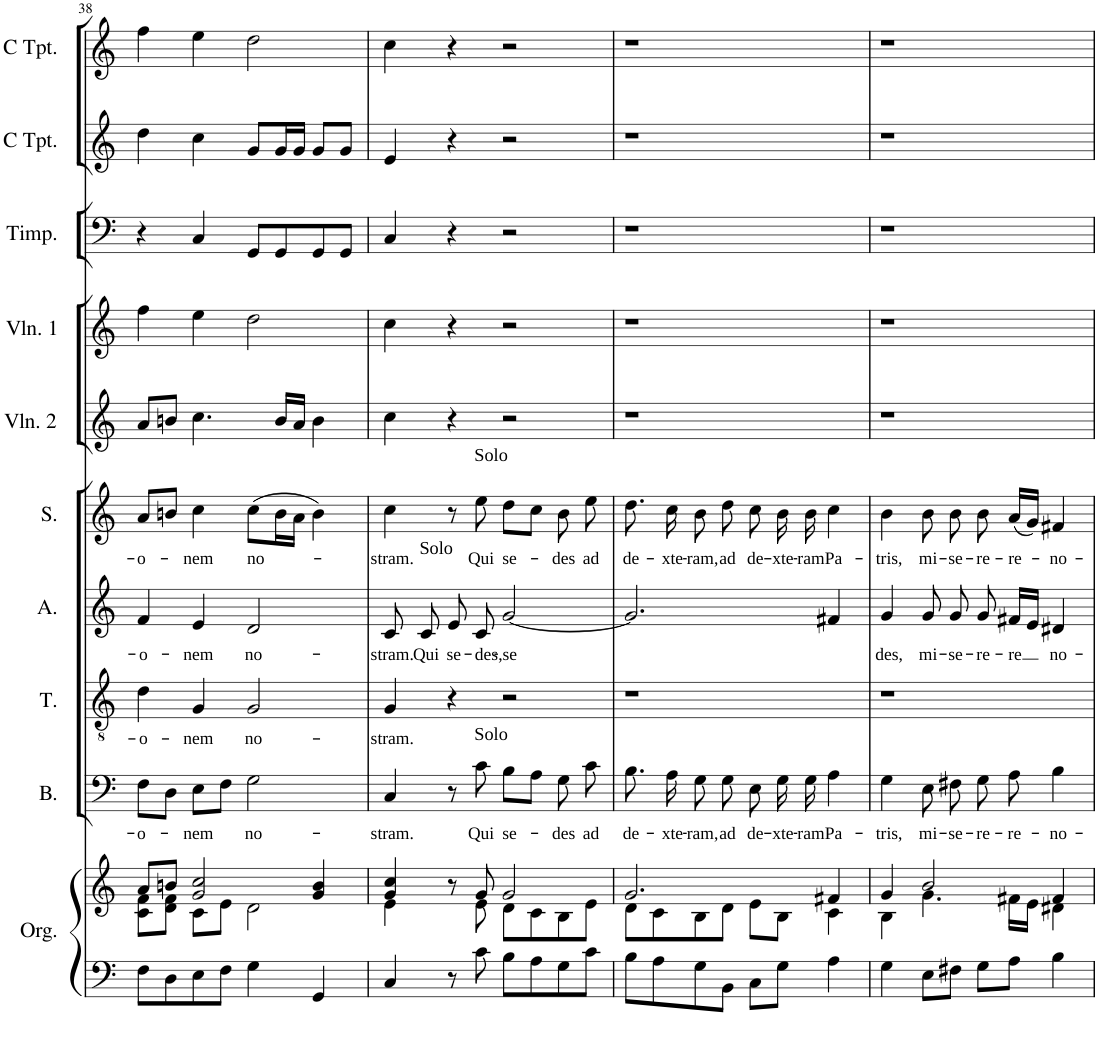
**kern	**kern	**kern	**text	**kern	**text	**kern	**text	**kern	**text	**kern	**kern	**kern	**kern	**kern
*part10	*part10	*part9	*part9	*part8	*part8	*part7	*part7	*part6	*part6	*part5	*part4	*part3	*part2	*part1
*staff11	*staff10	*staff9	*staff9	*staff8	*staff8	*staff7	*staff7	*staff6	*staff6	*staff5	*staff4	*staff3	*staff2	*staff1
*I"Organo	*	*I"Bass	*	*I"Tenore	*	*I"Alto	*	*I"Canto	*	*I"Violino secondo	*I"Violino primo	*I"Tympani	*I"Clarino secondo	*I"Clarino primo
*I'Org.	*	*I'B.	*	*I'T.	*	*I'A.	*	*	*	*I'Vln. 2	*I'Vln. 1	*	*	*
!!LO:PB:g=z
*clefF4	*clefG2	*clefF4	*	*clefGv2	*	*clefG2	*	*clefG2	*	*clefG2	*clefG2	*clefF4	*clefG2	*clefG2
*	*	*	*	*Trd7c12	*	*	*	*	*	*	*	*	*	*
*k[]	*k[]	*k[]	*	*k[]	*	*k[]	*	*k[]	*	*k[]	*k[]	*k[]	*k[]	*k[]
*M4/4	*M4/4	*M4/4	*	*M4/4	*	*M4/4	*	*M4/4	*	*M4/4	*M4/4	*M4/4	*M4/4	*M4/4
*met(c)	*met(c)	*met(c)	*	*met(c)	*	*met(c)	*	*met(c)	*	*met(c)	*met(c)	*met(c)	*met(c)	*met(c)
=38	=38	=38	=38	=38	=38	=38	=38	=38	=38	=38	=38	=38	=38	=38
*	*^	*	*	*	*	*	*	*	*	*	*	*	*	*
!	!	!	!	!LO:LY:b	!	!LO:LY:b	!	!LO:LY:b	!	!LO:LY:b	!	!	!	!	!
8F\L	8a/L	8c\ 8f\L	8F\L	-o-	4d\	-o-	4f/	-o-	8a/L	-o-	8a/L	4ff\	4r	4dd\	4ff\
8D\	8bn/J	8d\ 8f\J	8D\J	.	.	.	.	.	8bn/J	.	8bn/J	.	.	.	.
!	!	!	!	!LO:LY:b	!	!LO:LY:b	!	!LO:LY:b	!	!LO:LY:b	!	!	!	!	!
8E\	2g/ 2cc/	8c\L	8E\L	-nem	4G/	-nem	4e/	-nem	4cc\	-nem	4.cc\	4ee\	4C/	4cc\	4ee\
8F\J	.	8e\J	8F\J	.	.	.	.	.	.	.	.	.	.	.	.
!	!	!	!	!LO:LY:b	!	!LO:LY:b	!	!LO:LY:b	!	!LO:LY:b	!	!	!	!	!
4G\	.	2d\	2G\	no-	2G/	no-	2d/	no-	(8cc\L	no-	.	2dd\	8GG/L	8g/L	2dd\
.	.	.	.	.	.	.	.	.	16b\L	.	16b/LL	.	8GG/	16g/L	.
.	.	.	.	.	.	.	.	.	16a\JJ	.	16a/JJ	.	.	16g/JJ	.
4GG/	4g/ 4b/	.	.	.	.	.	.	.	4b\)	.	4b\	.	8GG/	8g/L	.
.	.	.	.	.	.	.	.	.	.	.	.	.	8GG/J	8g/J	.
=39	=39	=39	=39	=39	=39	=39	=39	=39	=39	=39	=39	=39	=39	=39	=39
!	!	!	!	!LO:LY:b	!	!LO:LY:b	!	!LO:LY:b	!	!LO:LY:b	!	!	!	!	!
4C/	4g/ 4cc/	4e\	4C/	-stram.	4G/	-stram.	8c/	-stram.	4cc\	-stram.	4cc\	4cc\	4C/	4e/	4cc\
!	!	!	!	!	!	!	!LO:TX:a:t=Solo	!	!	!	!	!	!	!	!
!	!	!	!	!	!	!	!	!LO:LY:b	!	!	!	!	!	!	!
.	.	.	.	.	.	.	8c/	Qui	.	.	.	.	.	.	.
!	!	!	!	!	!	!	!	!LO:LY:b	!	!	!	!	!	!	!
8r	8r	8ryy	8r	.	4r	.	8e/	se-	8r	.	4r	4r	4r	4r	4r
!	!	!	!	!	!	!	!	!	!LO:TX:a:t=Solo	!	!	!	!	!	!
!	!	!	!LO:TX:a:t=Solo	!	!	!	!	!	!	!	!	!	!	!	!
!	!	!	!	!LO:LY:b	!	!	!	!LO:LY:b	!	!LO:LY:b	!	!	!	!	!
8c\	8g/	8e\	8c\	Qui	.	.	8c/	-des,se-	8ee\	Qui	.	.	.	.	.
!	!	!	!	!LO:LY:b	!	!	!	!	!	!LO:LY:b	!	!	!	!	!
8B\L	2g/	8d\L	8B\L	se-	2r	.	[2g/	.	8dd\L	se-	2r	2r	2r	2r	2r
8A\	.	8c\	8A\J	.	.	.	.	.	8cc\J	.	.	.	.	.	.
!	!	!	!	!LO:LY:b	!	!	!	!	!	!LO:LY:b	!	!	!	!	!
8G\	.	8B\	8G\	-des	.	.	.	.	8b\	-des	.	.	.	.	.
!	!	!	!	!LO:LY:b	!	!	!	!	!	!LO:LY:b	!	!	!	!	!
8c\J	.	8e\J	8c\	ad	.	.	.	.	8ee\	ad	.	.	.	.	.
=40	=40	=40	=40	=40	=40	=40	=40	=40	=40	=40	=40	=40	=40	=40	=40
!	!	!	!	!LO:LY:b	!	!	!	!	!	!LO:LY:b	!	!	!	!	!
8B\L	2.g/	8d\L	8.B\	de-	1r	.	2.g/]	.	8.dd\	de-	1r	1r	1r	1r	1r
8A\	.	8c\	.	.	.	.	.	.	.	.	.	.	.	.	.
!	!	!	!	!LO:LY:b	!	!	!	!	!	!LO:LY:b	!	!	!	!	!
.	.	.	16A\	-xte-	.	.	.	.	16cc\	-xte-	.	.	.	.	.
!	!	!	!	!LO:LY:b	!	!	!	!	!	!LO:LY:b	!	!	!	!	!
8G\	.	8B\	8G\	-ram,	.	.	.	.	8b\	-ram,	.	.	.	.	.
!	!	!	!	!LO:LY:b	!	!	!	!	!	!LO:LY:b	!	!	!	!	!
8BB\J	.	8d\J	8G\	ad	.	.	.	.	8dd\	ad	.	.	.	.	.
!	!	!	!	!LO:LY:b	!	!	!	!	!	!LO:LY:b	!	!	!	!	!
8C\L	.	8e\L	8E\	de-	.	.	.	.	8cc\	de-	.	.	.	.	.
!	!	!	!	!LO:LY:b	!	!	!	!	!	!LO:LY:b	!	!	!	!	!
8G\J	.	8B\J	16G\	-xte-	.	.	.	.	16b\	-xte-	.	.	.	.	.
!	!	!	!	!LO:LY:b	!	!	!	!	!	!LO:LY:b	!	!	!	!	!
.	.	.	16G\	-ram	.	.	.	.	16b\	-ram	.	.	.	.	.
!	!	!	!	!LO:LY:b	!	!	!	!	!	!LO:LY:b	!	!	!	!	!
4A\	4f#X/	4c\	4A\	Pa-	.	.	4f#X/	.	4cc\	Pa-	.	.	.	.	.
=41	=41	=41	=41	=41	=41	=41	=41	=41	=41	=41	=41	=41	=41	=41	=41
!	!	!	!	!LO:LY:b	!	!	!	!LO:LY:b	!	!LO:LY:b	!	!	!	!	!
4G\	4g/	4B\	4G\	-tris,	1r	.	4g/	-des,	4b\	-tris,	1r	1r	1r	1r	1r
!	!	!	!	!LO:LY:b	!	!	!	!LO:LY:b	!	!LO:LY:b	!	!	!	!	!
8E\L	2b/	4.g\	8E\	mi-	.	.	8g/	mi-	8b\	mi-	.	.	.	.	.
!	!	!	!	!LO:LY:b	!	!	!	!LO:LY:b	!	!LO:LY:b	!	!	!	!	!
8F#X\J	.	.	8F#X\	-se-	.	.	8g/	-se-	8b\	-se-	.	.	.	.	.
!	!	!	!	!LO:LY:b	!	!	!	!LO:LY:b	!	!LO:LY:b	!	!	!	!	!
8G\L	.	.	8G\	-re-	.	.	8g/	-re-	8b\	-re-	.	.	.	.	.
!	!	!	!	!LO:LY:b	!	!	!	!LO:LY:b	!	!LO:LY:b	!	!	!	!	!
8A\J	.	16f#X\LL	8A\	-re-	.	.	16f#X/LL	-re	(16a/LL	-re-	.	.	.	.	.
.	.	16e\JJ	.	.	.	.	16e/JJ	.	16g/JJ)	.	.	.	.	.	.
!	!	!	!	!LO:LY:b	!	!	!	!LO:LY:b	!	!LO:LY:b	!	!	!	!	!
4B\	4f#/	4d#X\	4B\	-no-	.	.	4d#X/	no-	4f#X/	-no-	.	.	.	.	.
*	*v	*v	*	*	*	*	*	*	*	*	*	*	*	*	*
=	=	=	=	=	=	=	=	=	=	=	=	=	=	=
*-	*-	*-	*-	*-	*-	*-	*-	*-	*-	*-	*-	*-	*-	*-
